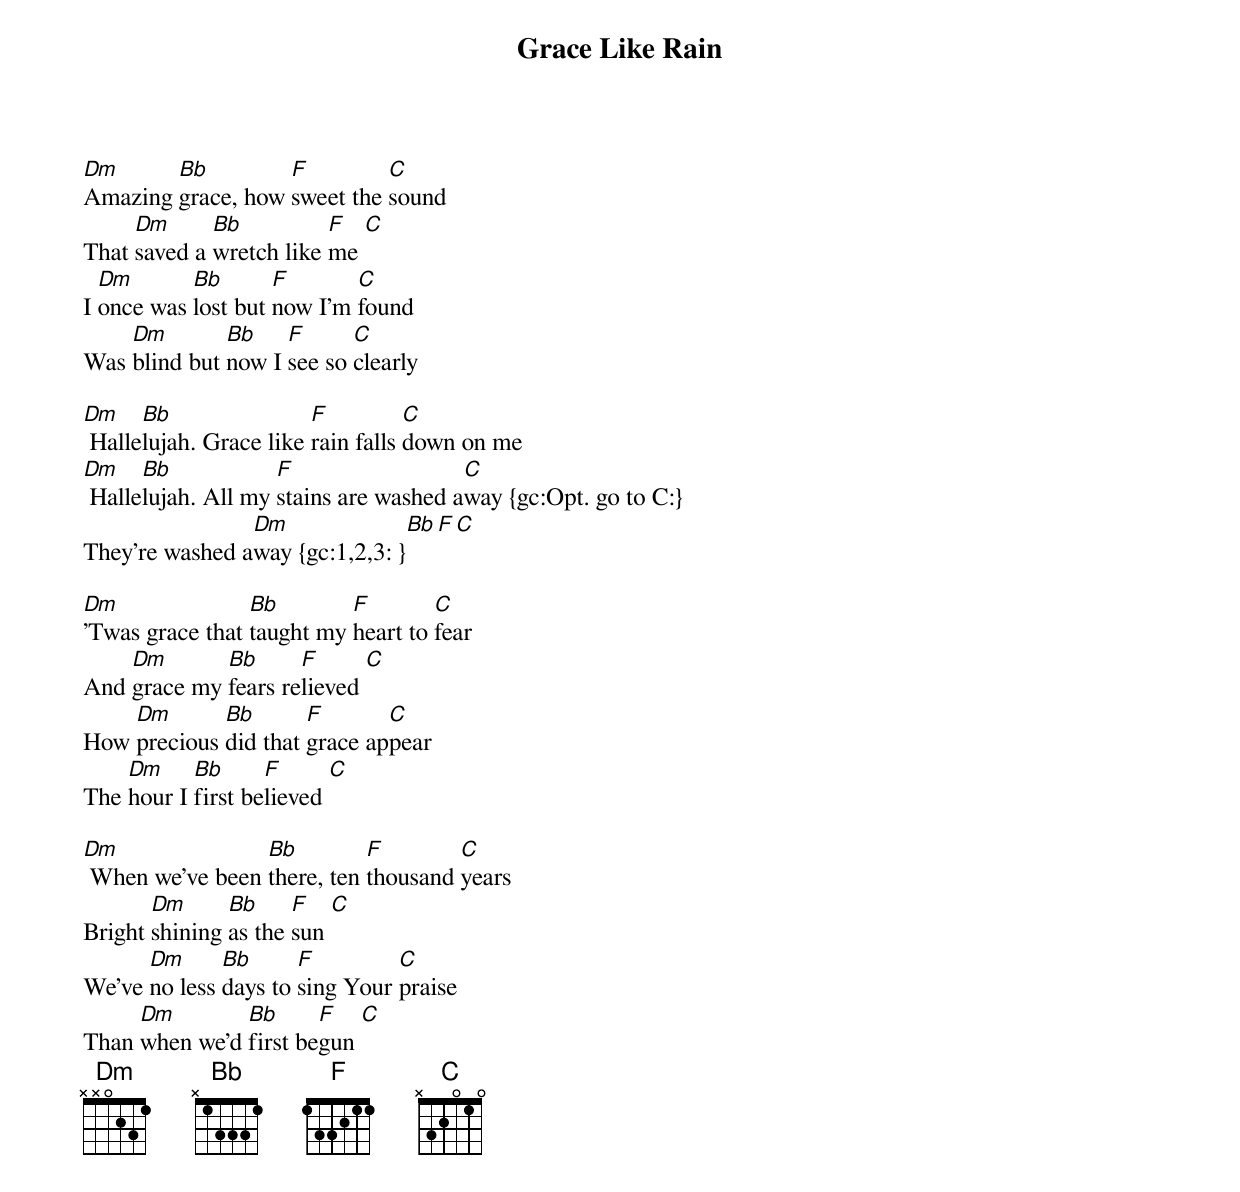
{title: Grace Like Rain}
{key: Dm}
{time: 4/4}
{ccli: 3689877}
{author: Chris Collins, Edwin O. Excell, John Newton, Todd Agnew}
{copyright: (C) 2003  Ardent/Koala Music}

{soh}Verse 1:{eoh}
[Dm]Amazing [Bb]grace, how [F]sweet the [C]sound
That [Dm]saved a [Bb]wretch like [F]me [C]
I [Dm]once was [Bb]lost but [F]now I'm [C]found
Was [Dm]blind but [Bb]now I [F]see so [C]clearly

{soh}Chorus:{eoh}
[Dm] Halle[Bb]lujah. Grace like [F]rain falls [C]down on me
[Dm] Halle[Bb]lujah. All my [F]stains are washed a[C]way {gc:Opt. go to C:}
They're washed a[Dm]way {gc:1,2,3: }[Bb][F][C]

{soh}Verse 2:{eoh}
[Dm]'Twas grace that [Bb]taught my [F]heart to [C]fear
And [Dm]grace my [Bb]fears re[F]lieved [C]
How [Dm]precious [Bb]did that [F]grace ap[C]pear
The [Dm]hour I [Bb]first be[F]lieved [C]

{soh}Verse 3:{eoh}
[Dm] When we've been [Bb]there, ten [F]thousand [C]years
Bright [Dm]shining [Bb]as the [F]sun [C]
We've [Dm]no less [Bb]days to [F]sing Your [C]praise
Than [Dm]when we'd [Bb]first be[F]gun [C]
